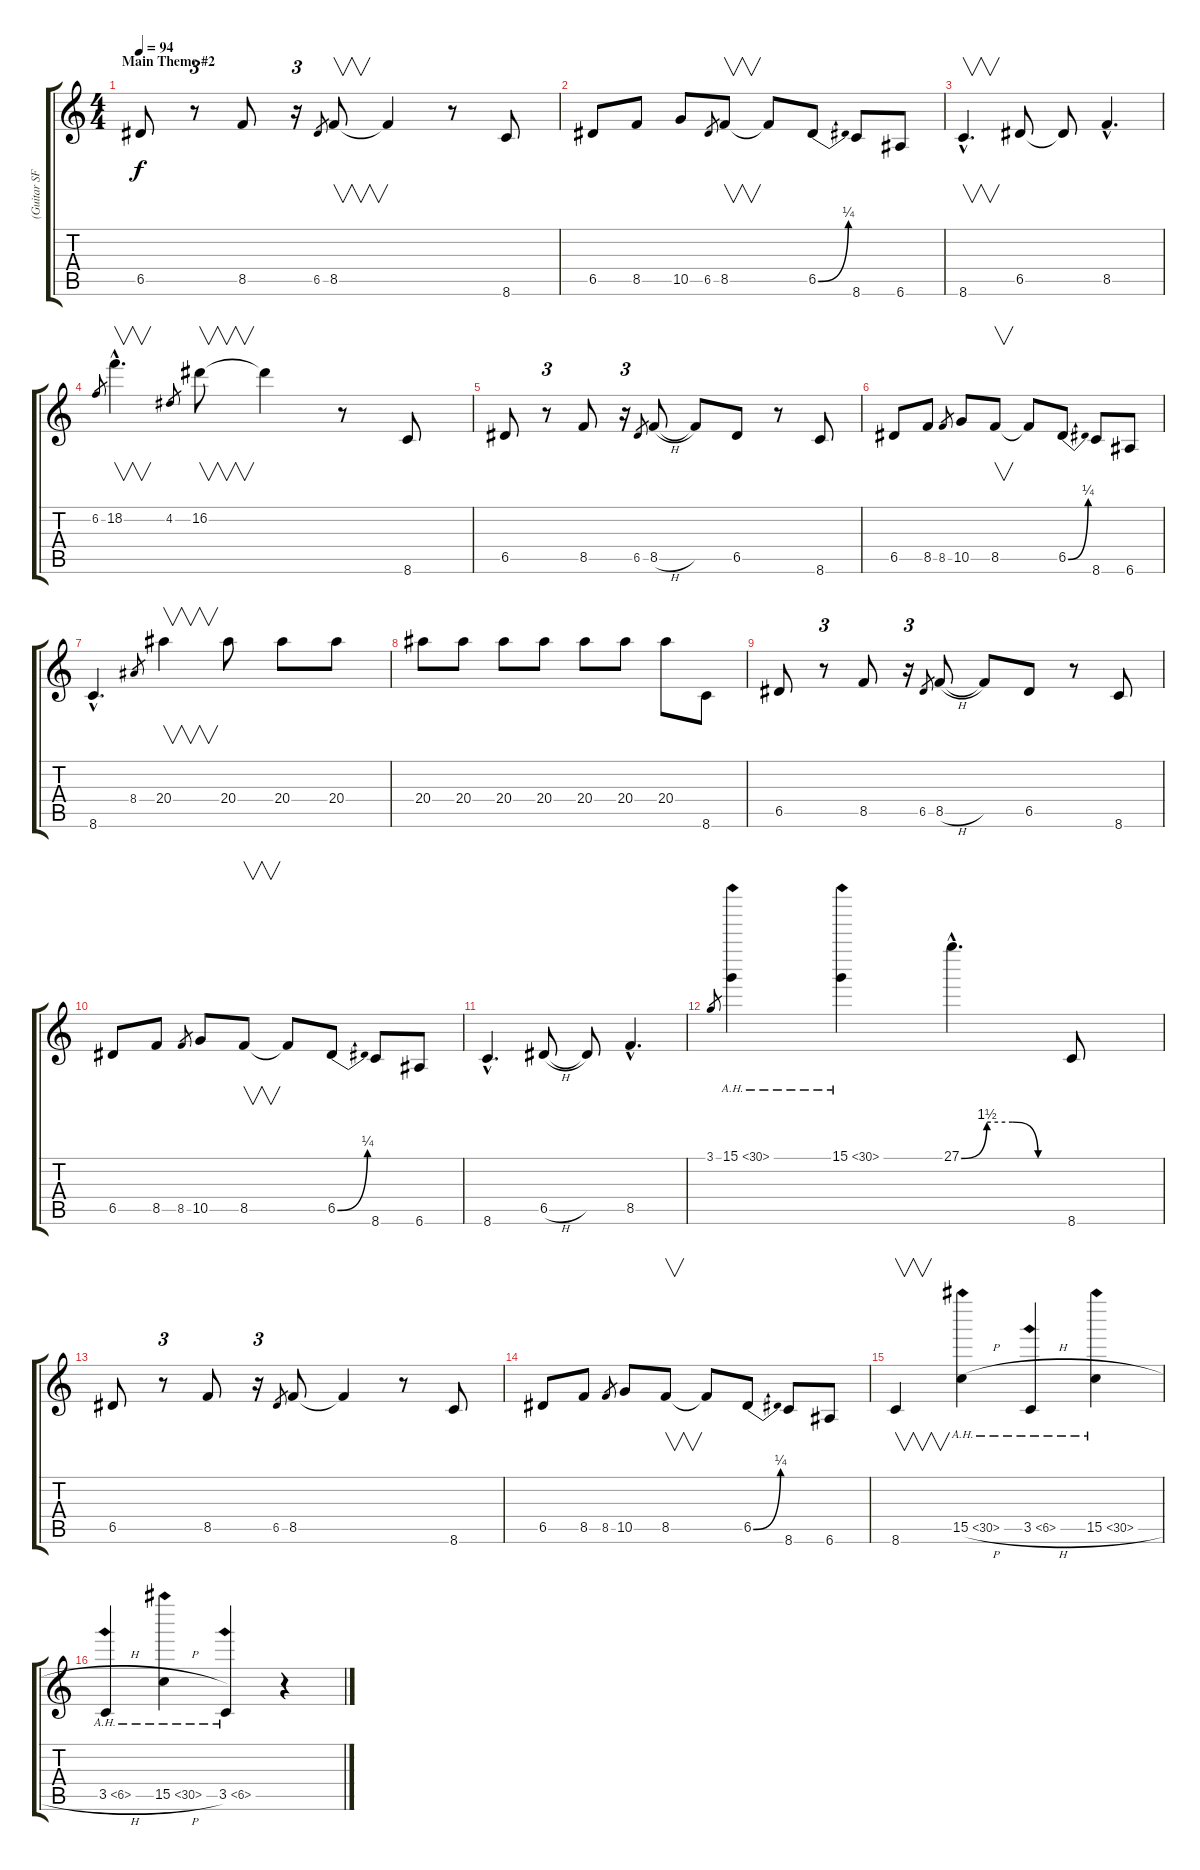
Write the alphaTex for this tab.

\track ("(Guitar SFX)" "(Guitar SF") {instrument electricguitarjazz}
\staff {score tabs}
\tuning (E4 B3 G3 D3 A2 E2) {hide}
\ts (4 4)
\section ("" "Main Theme #2")
\tempo 94
\clef g2
\ks c
6.5.8{dy f instrument distortionguitar} r.8{tu (3 2)} 8.5.8 r.16{tu (3 2)} 6.5.8{gr} 8.5.8{v} 8.5{t}.4 r.8 8.6.8 |
6.5.8 8.5.8 10.5.8 6.5.8{gr} 8.5.8{v} 8.5{t}.8 6.5{be (bend 0 0 60 1)}.8 8.6.8 6.6.8 |
8.6{hac}.4{v d} 6.5.8 6.5{t}.8 8.5{hac}.4{d} |
6.2.8{gr} 18.2{hac}.4{v d} 4.2.8{gr} 16.2.8{v} 16.2{t}.4 r.8 8.6.8 |
6.5.8 r.8{tu (3 2)} 8.5.8 r.16{tu (3 2)} 6.5.8{gr} 8.5{h}.8 8.5{t}.8 6.5.8 r.8 8.6.8 |
6.5.8 8.5.8 8.5.8{gr} 10.5.8 8.5.8{v} 8.5{t}.8 6.5{be (bend 0 0 60 1)}.8 8.6.8 6.6.8 |
8.6{hac}.4{d} 8.4.8{gr} 20.4.4{v} 20.4.8 20.4.8 20.4.8 |
20.4.8 20.4.8 20.4.8 20.4.8 20.4.8 20.4.8 20.4.8 8.6.8 |
6.5.8 r.8{tu (3 2)} 8.5.8 r.16{tu (3 2)} 6.5.8{gr} 8.5{h}.8 8.5{t}.8 6.5.8 r.8 8.6.8 |
6.5.8 8.5.8 8.5.8{gr} 10.5.8 8.5.8{v} 8.5{t}.8 6.5{be (bend 0 0 60 1)}.8 8.6.8 6.6.8 |
8.6{hac}.4{d} 6.5{h}.8 6.5{t}.8 8.5{hac}.4{d} |
3.1.8{gr} 15.1{ah 15}.4 15.1{ah 15}.4 27.1{be (custom 0 0 15 6 30 6 45 0 60 0) hac}.4{d} 8.6.8 |
6.5.8 r.8{tu (3 2)} 8.5.8 r.16{tu (3 2)} 6.5.8{gr} 8.5.8 8.5{t}.4 r.8 8.6.8 |
6.5.8 8.5.8 8.5.8{gr} 10.5.8 8.5.8{v} 8.5{t}.8 6.5{be (bend 0 0 60 1)}.8 8.6.8 6.6.8 |
8.6.4{v} 15.5{ah 15 h}.4 3.5{ah 3 h}.4 15.5{ah 15 h}.4 |
3.5{ah 3 h}.4 15.5{ah 15 h}.4 3.5{ah 3}.4 r.4
